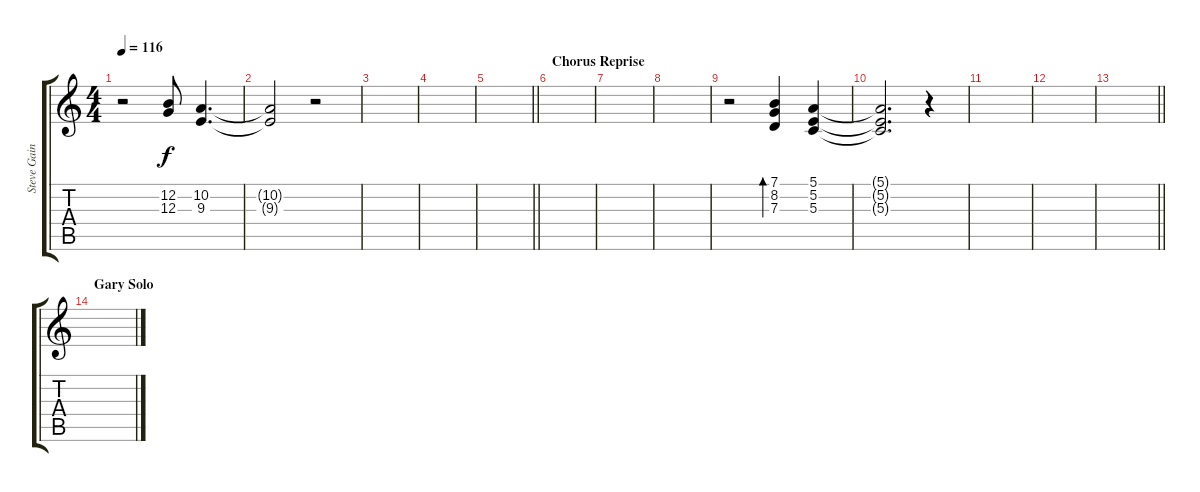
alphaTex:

\track ("Steve Gaines - Fills" "Steve Gain") {instrument lead2sawtooth}
\staff {score tabs}
\tuning (E4 B3 G3 D3 A2 E2) {hide}
\ts (4 4)
\tempo 116
\clef g2
\ks c
r.2{dy f volume 10} (12.2 12.3).8 (10.2 9.3).4{d} |
(10.2{t} 9.3{t}).2{volume 0} r.2 |
|
|
\barLineRight lightlight
|
\section ("" "Chorus Reprise")
|
|
|
r.2{volume 11} (7.1 8.2 7.3).4{bd 240} (5.1 5.2 5.3).4 |
(5.1{t} 5.2{t} 5.3{t}).2{d} r.4 |
|
|
\barLineRight lightlight
|
\section ("" "Gary Solo")
